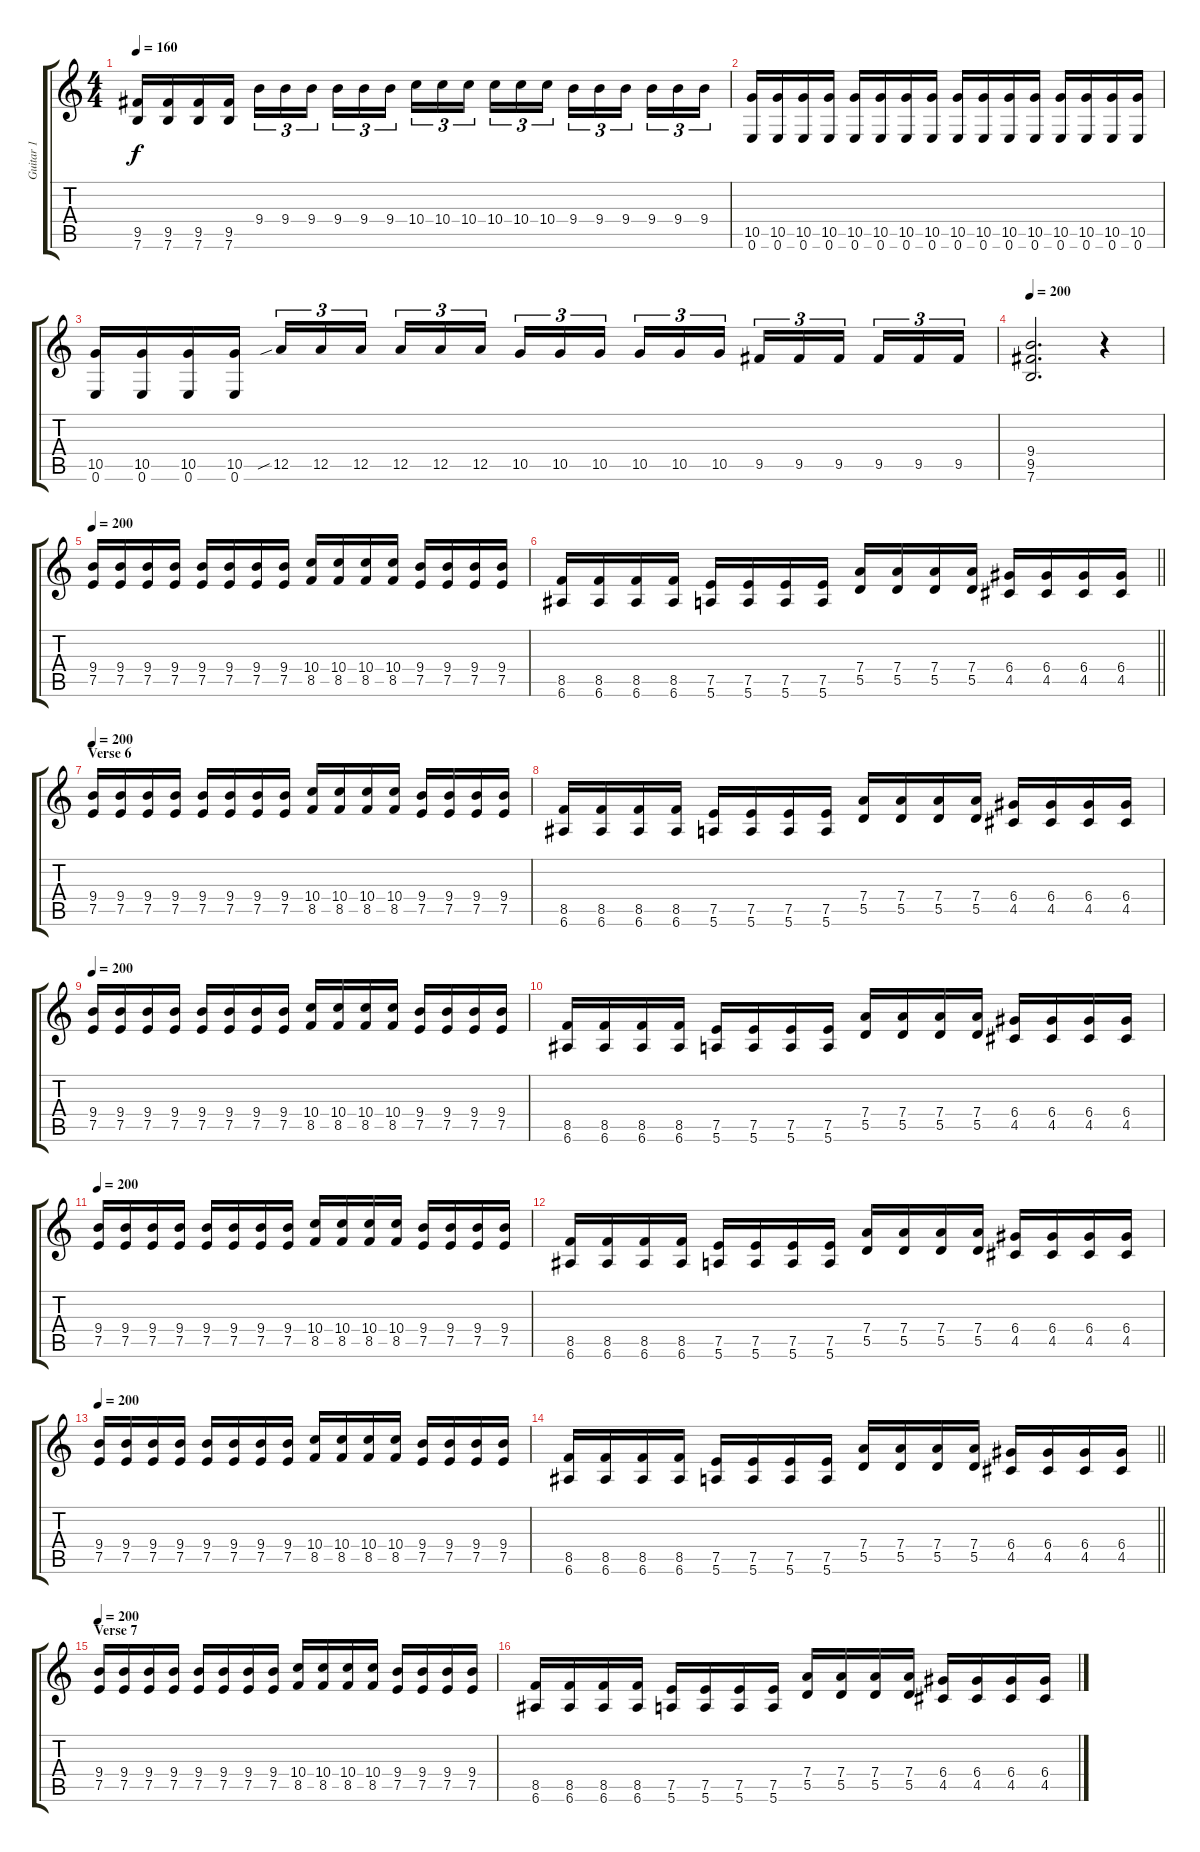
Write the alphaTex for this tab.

\track ("Guitar 1" "Guitar 1") {instrument distortionguitar}
\staff {score tabs}
\tuning (E4 B3 G3 D3 A2 E2) {hide}
\ts (4 4)
\tempo 160
\clef g2
\ks c
(9.5 7.6).16{dy f} (9.5 7.6).16 (9.5 7.6).16 (9.5 7.6).16 9.4.16{tu (3 2)} 9.4.16{tu (3 2)} 9.4.16{tu (3 2) beam splitsecondary} 9.4.16{tu (3 2)} 9.4.16{tu (3 2)} 9.4.16{tu (3 2)} 10.4.16{tu (3 2)} 10.4.16{tu (3 2)} 10.4.16{tu (3 2) beam splitsecondary} 10.4.16{tu (3 2)} 10.4.16{tu (3 2)} 10.4.16{tu (3 2)} 9.4.16{tu (3 2)} 9.4.16{tu (3 2)} 9.4.16{tu (3 2) beam splitsecondary} 9.4.16{tu (3 2)} 9.4.16{tu (3 2)} 9.4.16{tu (3 2)} |
(10.5 0.6).16 (10.5 0.6).16 (10.5 0.6).16 (10.5 0.6).16 (10.5 0.6).16 (10.5 0.6).16 (10.5 0.6).16 (10.5 0.6).16 (10.5 0.6).16 (10.5 0.6).16 (10.5 0.6).16 (10.5 0.6).16 (10.5 0.6).16 (10.5 0.6).16 (10.5 0.6).16 (10.5 0.6).16 |
(10.5 0.6).16 (10.5 0.6).16 (10.5 0.6).16 (10.5 0.6).16 12.5{sib}.16{tu (3 2)} 12.5.16{tu (3 2)} 12.5.16{tu (3 2) beam splitsecondary} 12.5.16{tu (3 2)} 12.5.16{tu (3 2)} 12.5.16{tu (3 2)} 10.5.16{tu (3 2)} 10.5.16{tu (3 2)} 10.5.16{tu (3 2) beam splitsecondary} 10.5.16{tu (3 2)} 10.5.16{tu (3 2)} 10.5.16{tu (3 2)} 9.5.16{tu (3 2)} 9.5.16{tu (3 2)} 9.5.16{tu (3 2) beam splitsecondary} 9.5.16{tu (3 2)} 9.5.16{tu (3 2)} 9.5.16{tu (3 2)} |
\tempo 200
(9.4 9.5 7.6).2{d} r.4{volume 0} |
\tempo 200
(9.4 7.5).16{volume 15} (9.4 7.5).16 (9.4 7.5).16 (9.4 7.5).16 (9.4 7.5).16 (9.4 7.5).16 (9.4 7.5).16 (9.4 7.5).16 (10.4 8.5).16 (10.4 8.5).16 (10.4 8.5).16 (10.4 8.5).16 (9.4 7.5).16 (9.4 7.5).16 (9.4 7.5).16 (9.4 7.5).16 |
\barLineRight lightlight
(8.5 6.6).16 (8.5 6.6).16 (8.5 6.6).16 (8.5 6.6).16 (7.5 5.6).16 (7.5 5.6).16 (7.5 5.6).16 (7.5 5.6).16 (7.4 5.5).16 (7.4 5.5).16 (7.4 5.5).16 (7.4 5.5).16 (6.4 4.5).16 (6.4 4.5).16 (6.4 4.5).16 (6.4 4.5).16 |
\section ("" "Verse 6")
\tempo 200
(9.4 7.5).16 (9.4 7.5).16 (9.4 7.5).16 (9.4 7.5).16 (9.4 7.5).16 (9.4 7.5).16 (9.4 7.5).16 (9.4 7.5).16 (10.4 8.5).16 (10.4 8.5).16 (10.4 8.5).16 (10.4 8.5).16 (9.4 7.5).16 (9.4 7.5).16 (9.4 7.5).16 (9.4 7.5).16 |
(8.5 6.6).16 (8.5 6.6).16 (8.5 6.6).16 (8.5 6.6).16 (7.5 5.6).16 (7.5 5.6).16 (7.5 5.6).16 (7.5 5.6).16 (7.4 5.5).16 (7.4 5.5).16 (7.4 5.5).16 (7.4 5.5).16 (6.4 4.5).16 (6.4 4.5).16 (6.4 4.5).16 (6.4 4.5).16 |
\tempo 190
\tempo 200
(9.4 7.5).16 (9.4 7.5).16 (9.4 7.5).16 (9.4 7.5).16 (9.4 7.5).16 (9.4 7.5).16 (9.4 7.5).16 (9.4 7.5).16 (10.4 8.5).16 (10.4 8.5).16 (10.4 8.5).16 (10.4 8.5).16 (9.4 7.5).16 (9.4 7.5).16 (9.4 7.5).16 (9.4 7.5).16 |
(8.5 6.6).16 (8.5 6.6).16 (8.5 6.6).16 (8.5 6.6).16 (7.5 5.6).16 (7.5 5.6).16 (7.5 5.6).16 (7.5 5.6).16 (7.4 5.5).16 (7.4 5.5).16 (7.4 5.5).16 (7.4 5.5).16 (6.4 4.5).16 (6.4 4.5).16 (6.4 4.5).16 (6.4 4.5).16 |
\tempo 200
(9.4 7.5).16 (9.4 7.5).16 (9.4 7.5).16 (9.4 7.5).16 (9.4 7.5).16 (9.4 7.5).16 (9.4 7.5).16 (9.4 7.5).16 (10.4 8.5).16 (10.4 8.5).16 (10.4 8.5).16 (10.4 8.5).16 (9.4 7.5).16 (9.4 7.5).16 (9.4 7.5).16 (9.4 7.5).16 |
(8.5 6.6).16 (8.5 6.6).16 (8.5 6.6).16 (8.5 6.6).16 (7.5 5.6).16 (7.5 5.6).16 (7.5 5.6).16 (7.5 5.6).16 (7.4 5.5).16 (7.4 5.5).16 (7.4 5.5).16 (7.4 5.5).16 (6.4 4.5).16 (6.4 4.5).16 (6.4 4.5).16 (6.4 4.5).16 |
\tempo 190
\tempo 200
(9.4 7.5).16 (9.4 7.5).16 (9.4 7.5).16 (9.4 7.5).16 (9.4 7.5).16 (9.4 7.5).16 (9.4 7.5).16 (9.4 7.5).16 (10.4 8.5).16 (10.4 8.5).16 (10.4 8.5).16 (10.4 8.5).16 (9.4 7.5).16 (9.4 7.5).16 (9.4 7.5).16 (9.4 7.5).16 |
\barLineRight lightlight
(8.5 6.6).16 (8.5 6.6).16 (8.5 6.6).16 (8.5 6.6).16 (7.5 5.6).16 (7.5 5.6).16 (7.5 5.6).16 (7.5 5.6).16 (7.4 5.5).16 (7.4 5.5).16 (7.4 5.5).16 (7.4 5.5).16 (6.4 4.5).16 (6.4 4.5).16 (6.4 4.5).16 (6.4 4.5).16 |
\section ("" "Verse 7")
\tempo 200
(9.4 7.5).16 (9.4 7.5).16 (9.4 7.5).16 (9.4 7.5).16 (9.4 7.5).16 (9.4 7.5).16 (9.4 7.5).16 (9.4 7.5).16 (10.4 8.5).16 (10.4 8.5).16 (10.4 8.5).16 (10.4 8.5).16 (9.4 7.5).16 (9.4 7.5).16 (9.4 7.5).16 (9.4 7.5).16 |
(8.5 6.6).16 (8.5 6.6).16 (8.5 6.6).16 (8.5 6.6).16 (7.5 5.6).16 (7.5 5.6).16 (7.5 5.6).16 (7.5 5.6).16 (7.4 5.5).16 (7.4 5.5).16 (7.4 5.5).16 (7.4 5.5).16 (6.4 4.5).16 (6.4 4.5).16 (6.4 4.5).16 (6.4 4.5).16
